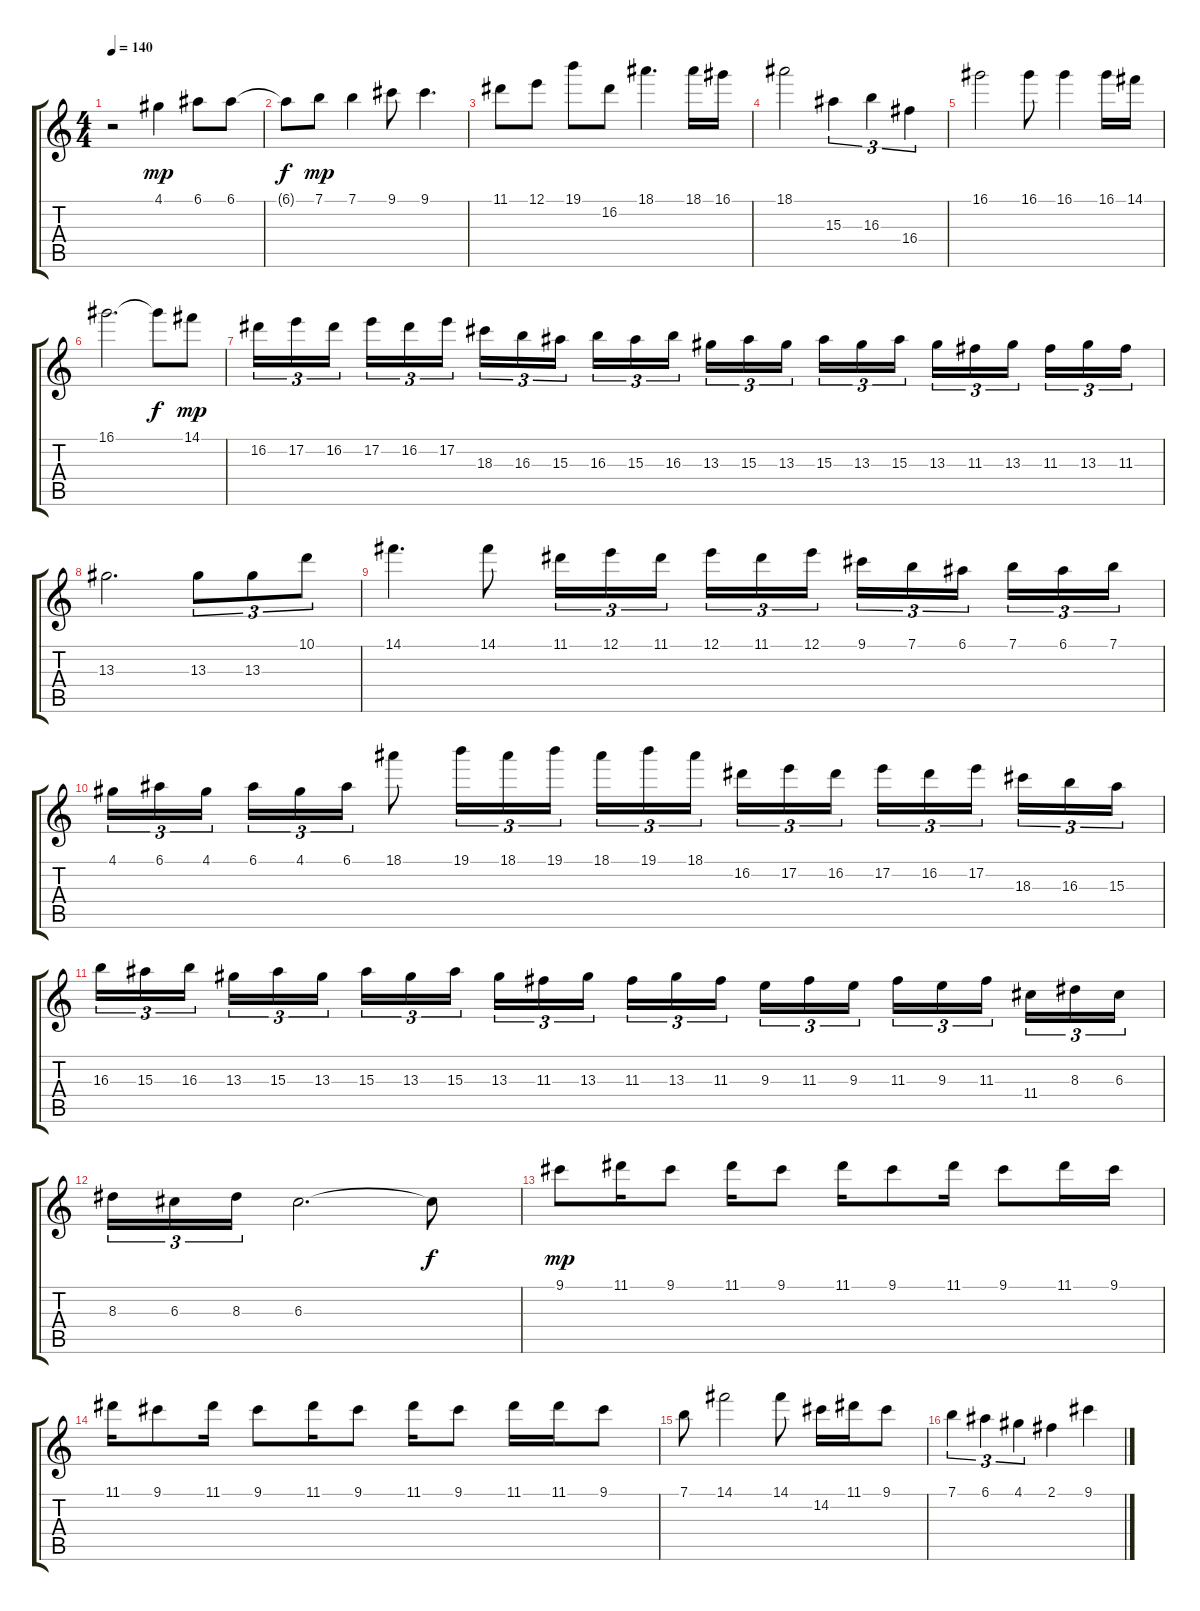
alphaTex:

\track "" {instrument distortionguitar}
\staff {score tabs}
\tuning (E4 B3 G3 D3 A2 E2) {hide}
\ts (4 4)
\tempo 140
\clef g2
\ks c
r.2{dy mp} 4.1.4 6.1.8 6.1.8 |
6.1{t}.8{dy f} 7.1.8{dy mp} 7.1.4 9.1.8 9.1.4{d} |
11.1.8 12.1.8 19.1.8 16.2.8 18.1.4{d} 18.1.16 16.1.16 |
18.1.2 15.3.4{tu (3 2)} 16.3.4{tu (3 2)} 16.4.4{tu (3 2)} |
16.1.2 16.1.8 16.1.4 16.1.16 14.1.16 |
16.1.2{d} 16.1{t}.8{dy f} 14.1.8{dy mp} |
16.2.16{tu (3 2)} 17.2.16{tu (3 2)} 16.2.16{tu (3 2)} 17.2.16{tu (3 2)} 16.2.16{tu (3 2)} 17.2.16{tu (3 2)} 18.3.16{tu (3 2)} 16.3.16{tu (3 2)} 15.3.16{tu (3 2)} 16.3.16{tu (3 2)} 15.3.16{tu (3 2)} 16.3.16{tu (3 2)} 13.3.16{tu (3 2)} 15.3.16{tu (3 2)} 13.3.16{tu (3 2)} 15.3.16{tu (3 2)} 13.3.16{tu (3 2)} 15.3.16{tu (3 2)} 13.3.16{tu (3 2)} 11.3.16{tu (3 2)} 13.3.16{tu (3 2)} 11.3.16{tu (3 2)} 13.3.16{tu (3 2)} 11.3.16{tu (3 2)} |
13.3.2{d} 13.3.8{tu (3 2)} 13.3.8{tu (3 2)} 10.1.8{tu (3 2)} |
14.1.4{d} 14.1.8 11.1.16{tu (3 2)} 12.1.16{tu (3 2)} 11.1.16{tu (3 2)} 12.1.16{tu (3 2)} 11.1.16{tu (3 2)} 12.1.16{tu (3 2)} 9.1.16{tu (3 2)} 7.1.16{tu (3 2)} 6.1.16{tu (3 2)} 7.1.16{tu (3 2)} 6.1.16{tu (3 2)} 7.1.16{tu (3 2)} |
4.1.16{tu (3 2)} 6.1.16{tu (3 2)} 4.1.16{tu (3 2)} 6.1.16{tu (3 2)} 4.1.16{tu (3 2)} 6.1.16{tu (3 2)} 18.1.8 19.1.16{tu (3 2)} 18.1.16{tu (3 2)} 19.1.16{tu (3 2)} 18.1.16{tu (3 2)} 19.1.16{tu (3 2)} 18.1.16{tu (3 2)} 16.2.16{tu (3 2)} 17.2.16{tu (3 2)} 16.2.16{tu (3 2)} 17.2.16{tu (3 2)} 16.2.16{tu (3 2)} 17.2.16{tu (3 2)} 18.3.16{tu (3 2)} 16.3.16{tu (3 2)} 15.3.16{tu (3 2)} |
16.3.16{tu (3 2)} 15.3.16{tu (3 2)} 16.3.16{tu (3 2)} 13.3.16{tu (3 2)} 15.3.16{tu (3 2)} 13.3.16{tu (3 2)} 15.3.16{tu (3 2)} 13.3.16{tu (3 2)} 15.3.16{tu (3 2)} 13.3.16{tu (3 2)} 11.3.16{tu (3 2)} 13.3.16{tu (3 2)} 11.3.16{tu (3 2)} 13.3.16{tu (3 2)} 11.3.16{tu (3 2)} 9.3.16{tu (3 2)} 11.3.16{tu (3 2)} 9.3.16{tu (3 2)} 11.3.16{tu (3 2)} 9.3.16{tu (3 2)} 11.3.16{tu (3 2)} 11.4.16{tu (3 2)} 8.3.16{tu (3 2)} 6.3.16{tu (3 2)} |
8.3.16{tu (3 2)} 6.3.16{tu (3 2)} 8.3.16{tu (3 2)} 6.3.2{d} 6.3{t}.8{dy f} |
9.1.8{dy mp} 11.1.16 9.1.8 11.1.16 9.1.8 11.1.16 9.1.8 11.1.16 9.1.8 11.1.16 9.1.16 |
11.1.16 9.1.8 11.1.16 9.1.8 11.1.16 9.1.8 11.1.16 9.1.8 11.1.16 11.1.16 9.1.8 |
7.1.8 14.1.2 14.1.8 14.2.16 11.1.16 9.1.8 |
7.1.4{tu (3 2)} 6.1.4{tu (3 2)} 4.1.4{tu (3 2)} 2.1.4 9.1.4
